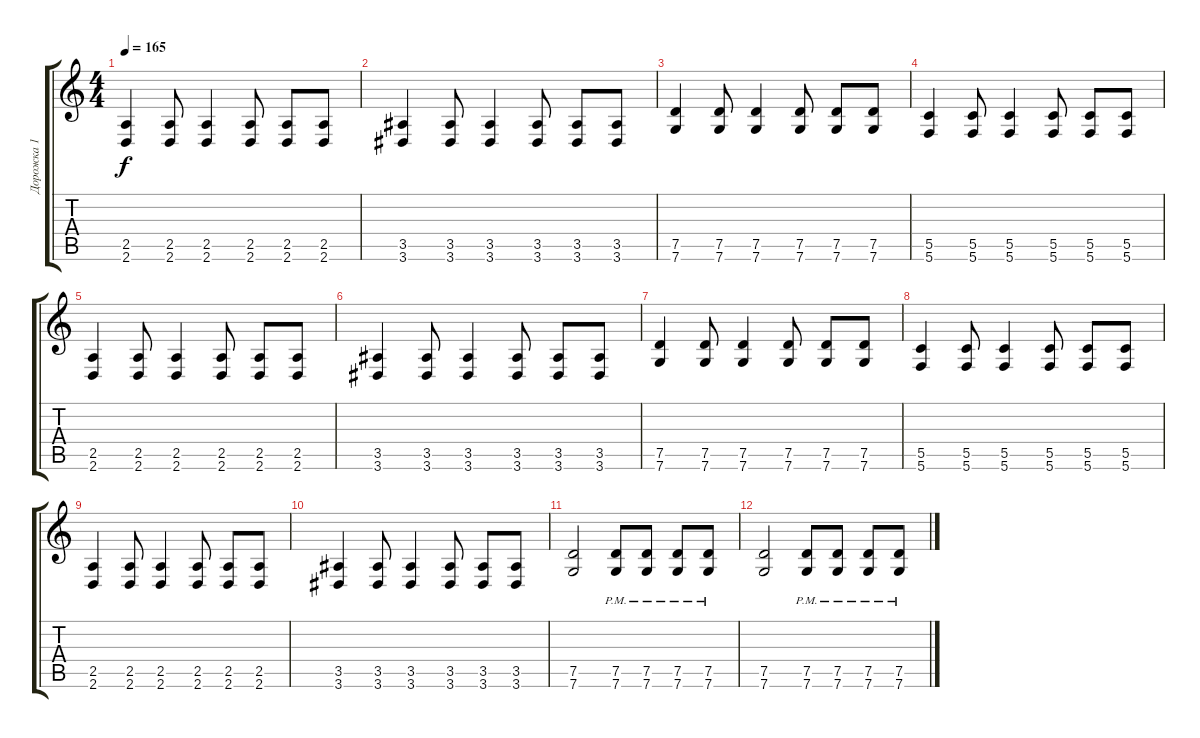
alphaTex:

\track ("Дорожка 1" "Дорожка 1") {instrument distortionguitar}
\staff {score tabs}
\tuning (D4 A3 F3 C3 G2 C2) {hide}
\ts (4 4)
\tempo 165
\clef g2
\ks c
(2.5 2.6).4{dy f} (2.5 2.6).8 (2.5 2.6).4 (2.5 2.6).8 (2.5 2.6).8 (2.5 2.6).8 |
(3.5 3.6).4 (3.5 3.6).8 (3.5 3.6).4 (3.5 3.6).8 (3.5 3.6).8 (3.5 3.6).8 |
(7.5 7.6).4 (7.5 7.6).8 (7.5 7.6).4 (7.5 7.6).8 (7.5 7.6).8 (7.5 7.6).8 |
(5.5 5.6).4 (5.5 5.6).8 (5.5 5.6).4 (5.5 5.6).8 (5.5 5.6).8 (5.5 5.6).8 |
(2.5 2.6).4 (2.5 2.6).8 (2.5 2.6).4 (2.5 2.6).8 (2.5 2.6).8 (2.5 2.6).8 |
(3.5 3.6).4 (3.5 3.6).8 (3.5 3.6).4 (3.5 3.6).8 (3.5 3.6).8 (3.5 3.6).8 |
(7.5 7.6).4 (7.5 7.6).8 (7.5 7.6).4 (7.5 7.6).8 (7.5 7.6).8 (7.5 7.6).8 |
(5.5 5.6).4 (5.5 5.6).8 (5.5 5.6).4 (5.5 5.6).8 (5.5 5.6).8 (5.5 5.6).8 |
(2.5 2.6).4 (2.5 2.6).8 (2.5 2.6).4 (2.5 2.6).8 (2.5 2.6).8 (2.5 2.6).8 |
(3.5 3.6).4 (3.5 3.6).8 (3.5 3.6).4 (3.5 3.6).8 (3.5 3.6).8 (3.5 3.6).8 |
(7.5 7.6).2 (7.5{pm} 7.6{pm}).8 (7.5{pm} 7.6{pm}).8 (7.5{pm} 7.6{pm}).8 (7.5{pm} 7.6{pm}).8 |
(7.5 7.6).2 (7.5{pm} 7.6{pm}).8 (7.5{pm} 7.6{pm}).8 (7.5{pm} 7.6{pm}).8 (7.5{pm} 7.6{pm}).8
